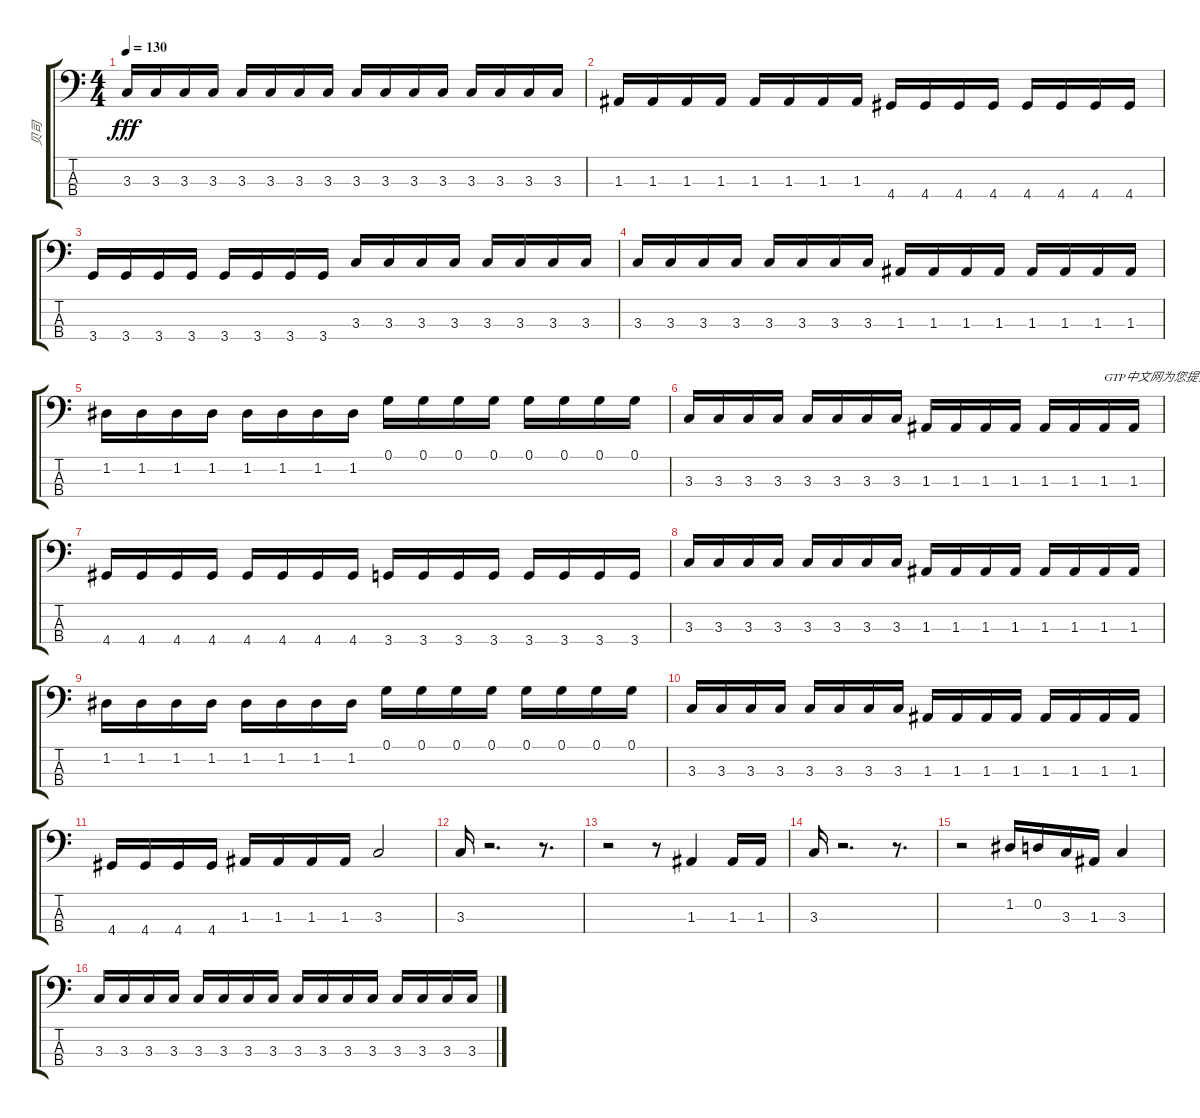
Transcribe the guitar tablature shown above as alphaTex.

\track ("贝司" "贝司") {instrument electricbassfinger}
\staff {score tabs}
\tuning (G2 D2 A1 E1) {hide}
\ts (4 4)
\tempo 130
\clef f4
\ks c
3.3.16{dy fff} 3.3.16 3.3.16 3.3.16 3.3.16 3.3.16 3.3.16 3.3.16 3.3.16 3.3.16 3.3.16 3.3.16 3.3.16 3.3.16 3.3.16 3.3.16 |
1.3.16 1.3.16 1.3.16 1.3.16 1.3.16 1.3.16 1.3.16 1.3.16 4.4.16 4.4.16 4.4.16 4.4.16 4.4.16 4.4.16 4.4.16 4.4.16 |
3.4.16 3.4.16 3.4.16 3.4.16 3.4.16 3.4.16 3.4.16 3.4.16 3.3.16 3.3.16 3.3.16 3.3.16 3.3.16 3.3.16 3.3.16 3.3.16 |
3.3.16 3.3.16 3.3.16 3.3.16 3.3.16 3.3.16 3.3.16 3.3.16 1.3.16 1.3.16 1.3.16 1.3.16 1.3.16 1.3.16 1.3.16 1.3.16 |
1.2.16 1.2.16 1.2.16 1.2.16 1.2.16 1.2.16 1.2.16 1.2.16 0.1.16 0.1.16 0.1.16 0.1.16 0.1.16 0.1.16 0.1.16 0.1.16 |
3.3.16 3.3.16 3.3.16 3.3.16 3.3.16 3.3.16 3.3.16 3.3.16 1.3.16 1.3.16 1.3.16 1.3.16 1.3.16 1.3.16 1.3.16{txt "GTP中文网为您提供优秀的谱子"} 1.3.16 |
4.4.16 4.4.16 4.4.16 4.4.16 4.4.16 4.4.16 4.4.16 4.4.16 3.4.16 3.4.16 3.4.16 3.4.16 3.4.16 3.4.16 3.4.16 3.4.16 |
3.3.16 3.3.16 3.3.16 3.3.16 3.3.16 3.3.16 3.3.16 3.3.16 1.3.16 1.3.16 1.3.16 1.3.16 1.3.16 1.3.16 1.3.16 1.3.16 |
1.2.16 1.2.16 1.2.16 1.2.16 1.2.16 1.2.16 1.2.16 1.2.16 0.1.16 0.1.16 0.1.16 0.1.16 0.1.16 0.1.16 0.1.16 0.1.16 |
3.3.16 3.3.16 3.3.16 3.3.16 3.3.16 3.3.16 3.3.16 3.3.16 1.3.16 1.3.16 1.3.16 1.3.16 1.3.16 1.3.16 1.3.16 1.3.16 |
4.4.16 4.4.16 4.4.16 4.4.16 1.3.16 1.3.16 1.3.16 1.3.16 3.3.2 |
3.3.16 r.2{d} r.8{d} |
r.2 r.8 1.3.4 1.3.16 1.3.16 |
3.3.16 r.2{d} r.8{d} |
r.2 1.2.16 0.2.16 3.3.16 1.3.16 3.3.4 |
3.3.16 3.3.16 3.3.16 3.3.16 3.3.16 3.3.16 3.3.16 3.3.16 3.3.16 3.3.16 3.3.16 3.3.16 3.3.16 3.3.16 3.3.16 3.3.16
